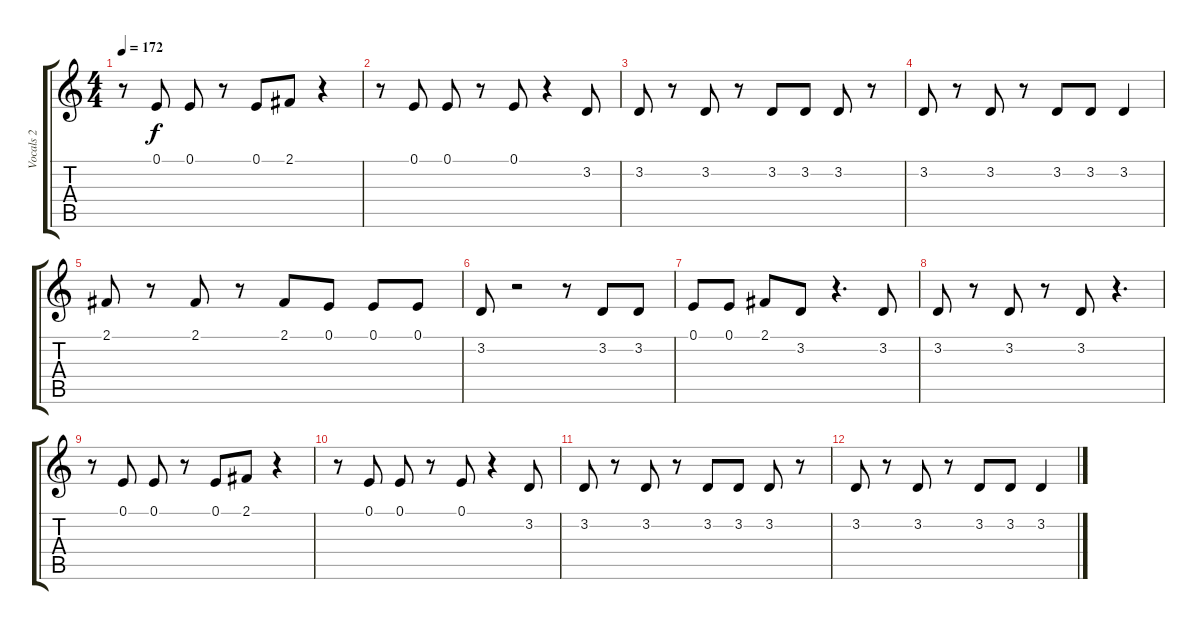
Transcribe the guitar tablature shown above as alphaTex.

\track ("Vocals 2" "Vocals 2") {instrument trombone}
\staff {score tabs}
\tuning (E4 B3 G3 D3 A2 E2) {hide}
\ts (4 4)
\tempo 172
\clef g2
\ks c
r.8{dy f} 0.1.8 0.1.8 r.8 0.1.8 2.1.8 r.4 |
r.8 0.1.8 0.1.8 r.8 0.1.8 r.4 3.2.8 |
3.2.8 r.8 3.2.8 r.8 3.2.8 3.2.8 3.2.8 r.8 |
3.2.8 r.8 3.2.8 r.8 3.2.8 3.2.8 3.2.4 |
2.1.8 r.8 2.1.8 r.8 2.1.8 0.1.8 0.1.8 0.1.8 |
3.2.8 r.2 r.8 3.2.8 3.2.8 |
0.1.8 0.1.8 2.1.8 3.2.8 r.4{d} 3.2.8 |
3.2.8 r.8 3.2.8 r.8 3.2.8 r.4{d} |
r.8 0.1.8 0.1.8 r.8 0.1.8 2.1.8 r.4 |
r.8 0.1.8 0.1.8 r.8 0.1.8 r.4 3.2.8 |
3.2.8 r.8 3.2.8 r.8 3.2.8 3.2.8 3.2.8 r.8 |
3.2.8 r.8 3.2.8 r.8 3.2.8 3.2.8 3.2.4
